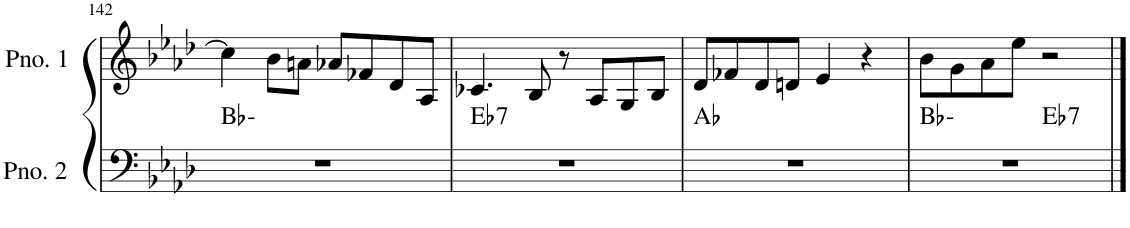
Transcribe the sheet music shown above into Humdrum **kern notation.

**kern	**harte	**kern
*part2	*part2	*part1
*staff2	*	*staff1
*I"ピアノ 2	*	*I"ピアノ 1
!!LO:PB:g=z
*clefF4	*	*clefG2
*k[b-e-a-d-]	*	*k[b-e-a-d-]
*M4/4	*	*M4/4
=142	=142	=142
1r	Bb:min	4cc-\]
.	.	8b-\L
.	.	8an\J
.	.	8a-X/L
.	.	8f-X/
.	.	8d-/
.	.	8A-/J
=143	=143	=143
!	!LO:H:kt=7	!
1r	Eb:7	4.c-X/
.	.	8B-/
.	.	8r
.	.	8A-/L
.	.	8G/
.	.	8B-/J
=144	=144	=144
1r	Ab:maj	8d-/L
.	.	8f-X/
.	.	8d-/
.	.	8dn/J
.	.	4e-/
.	.	4r
=145	=145	=145
*^	*	*
1r	2ryy	Bb:min	8b-\L
.	.	.	8g\
.	.	.	8a-\
.	.	.	8ee-\J
!	!	!LO:H:kt=7	!
.	2ryy	Eb:7	2r
*v	*v	*	*
==	==	==
*-	*-	*-
